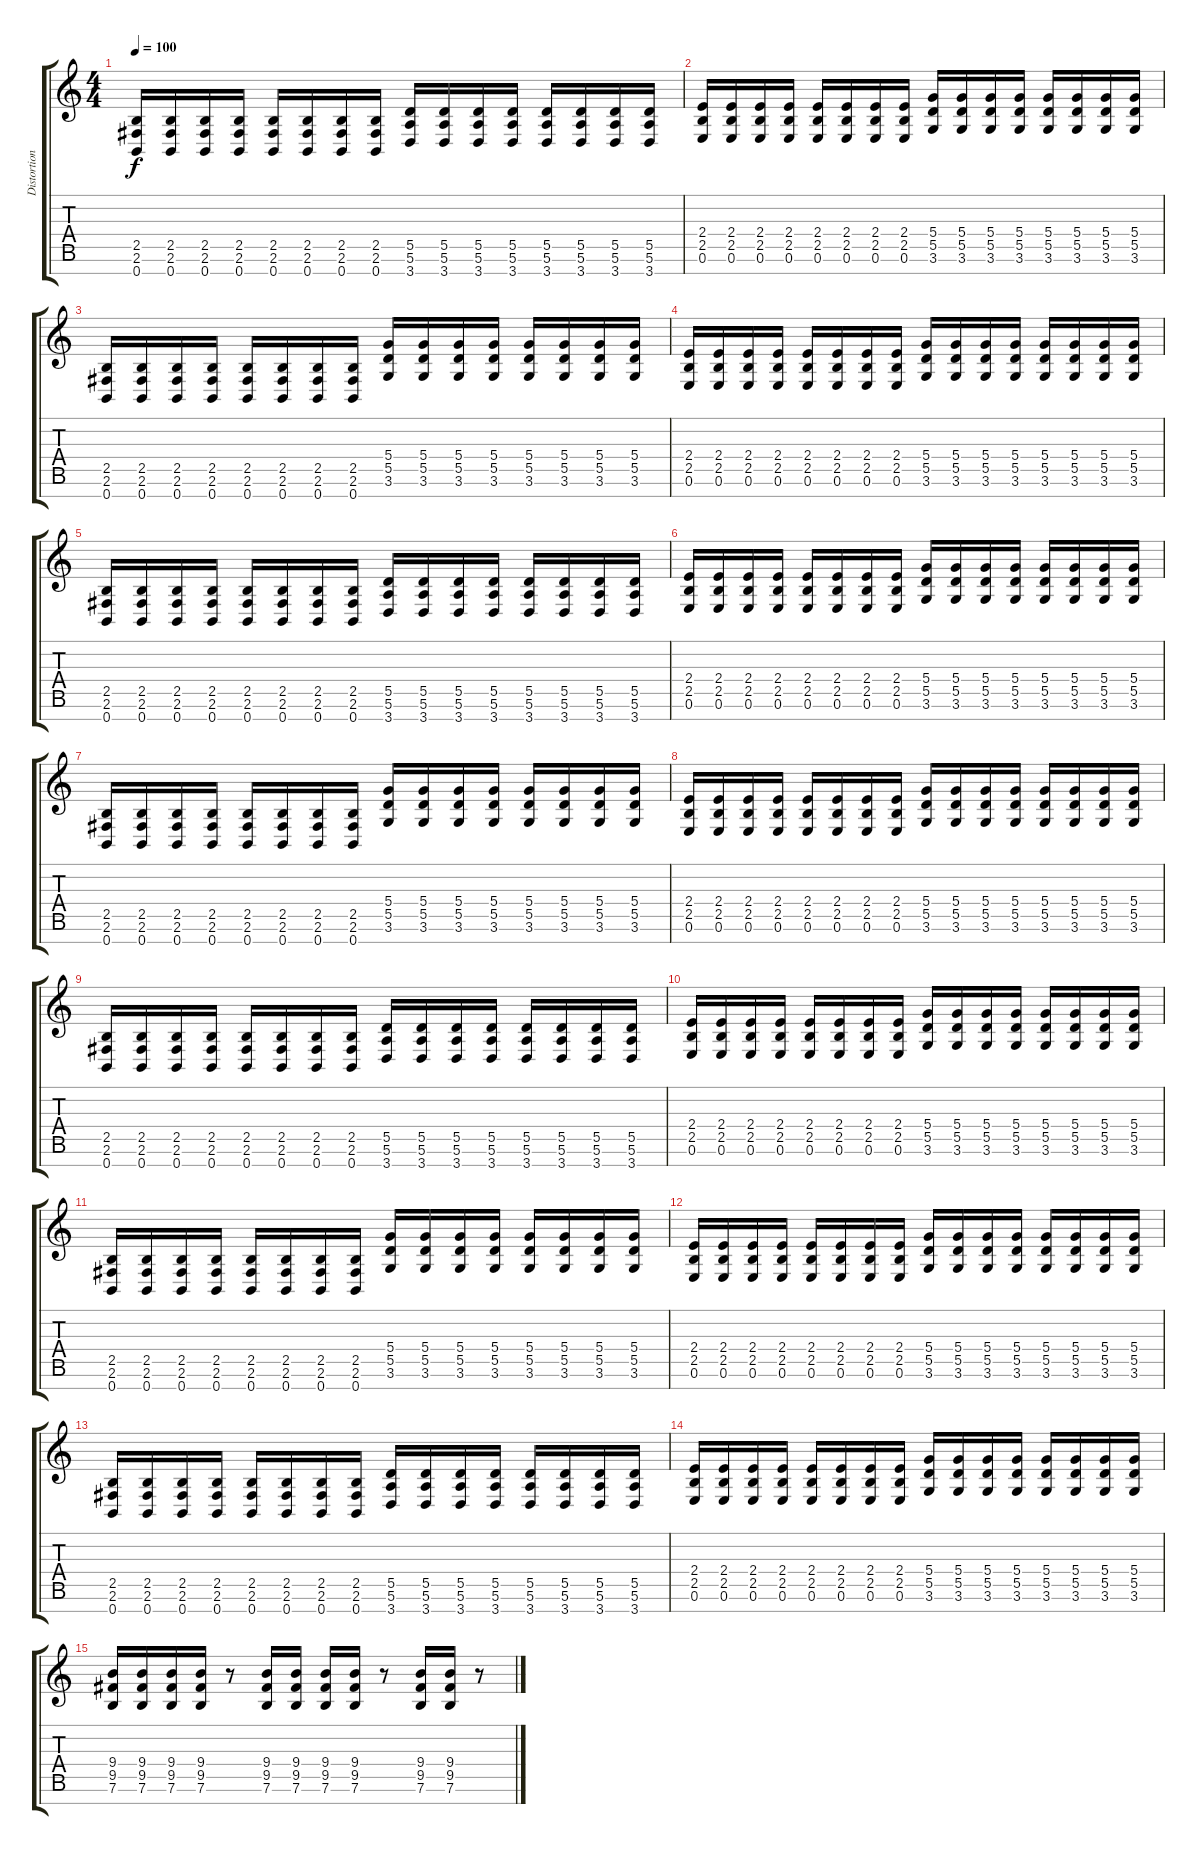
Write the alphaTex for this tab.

\track ("Distortion Guitar 2" "Distortion") {instrument distortionguitar}
\staff {score tabs}
\tuning (E4 B3 G3 D3 A2 E2 B1) {hide}
\ts (4 4)
\tempo 100
\clef g2
\ks c
(2.5 2.6 0.7).16{dy f} (2.5 2.6 0.7).16 (2.5 2.6 0.7).16 (2.5 2.6 0.7).16 (2.5 2.6 0.7).16 (2.5 2.6 0.7).16 (2.5 2.6 0.7).16 (2.5 2.6 0.7).16 (5.5 5.6 3.7).16 (5.5 5.6 3.7).16 (5.5 5.6 3.7).16 (5.5 5.6 3.7).16 (5.5 5.6 3.7).16 (5.5 5.6 3.7).16 (5.5 5.6 3.7).16 (5.5 5.6 3.7).16 |
(2.4 2.5 0.6).16 (2.4 2.5 0.6).16 (2.4 2.5 0.6).16 (2.4 2.5 0.6).16 (2.4 2.5 0.6).16 (2.4 2.5 0.6).16 (2.4 2.5 0.6).16 (2.4 2.5 0.6).16 (5.4 5.5 3.6).16 (5.4 5.5 3.6).16 (5.4 5.5 3.6).16 (5.4 5.5 3.6).16 (5.4 5.5 3.6).16 (5.4 5.5 3.6).16 (5.4 5.5 3.6).16 (5.4 5.5 3.6).16 |
(2.5 2.6 0.7).16 (2.5 2.6 0.7).16 (2.5 2.6 0.7).16 (2.5 2.6 0.7).16 (2.5 2.6 0.7).16 (2.5 2.6 0.7).16 (2.5 2.6 0.7).16 (2.5 2.6 0.7).16 (5.4 5.5 3.6).16 (5.4 5.5 3.6).16 (5.4 5.5 3.6).16 (5.4 5.5 3.6).16 (5.4 5.5 3.6).16 (5.4 5.5 3.6).16 (5.4 5.5 3.6).16 (5.4 5.5 3.6).16 |
(2.4 2.5 0.6).16 (2.4 2.5 0.6).16 (2.4 2.5 0.6).16 (2.4 2.5 0.6).16 (2.4 2.5 0.6).16 (2.4 2.5 0.6).16 (2.4 2.5 0.6).16 (2.4 2.5 0.6).16 (5.4 5.5 3.6).16 (5.4 5.5 3.6).16 (5.4 5.5 3.6).16 (5.4 5.5 3.6).16 (5.4 5.5 3.6).16 (5.4 5.5 3.6).16 (5.4 5.5 3.6).16 (5.4 5.5 3.6).16 |
(2.5 2.6 0.7).16 (2.5 2.6 0.7).16 (2.5 2.6 0.7).16 (2.5 2.6 0.7).16 (2.5 2.6 0.7).16 (2.5 2.6 0.7).16 (2.5 2.6 0.7).16 (2.5 2.6 0.7).16 (5.5 5.6 3.7).16 (5.5 5.6 3.7).16 (5.5 5.6 3.7).16 (5.5 5.6 3.7).16 (5.5 5.6 3.7).16 (5.5 5.6 3.7).16 (5.5 5.6 3.7).16 (5.5 5.6 3.7).16 |
(2.4 2.5 0.6).16 (2.4 2.5 0.6).16 (2.4 2.5 0.6).16 (2.4 2.5 0.6).16 (2.4 2.5 0.6).16 (2.4 2.5 0.6).16 (2.4 2.5 0.6).16 (2.4 2.5 0.6).16 (5.4 5.5 3.6).16 (5.4 5.5 3.6).16 (5.4 5.5 3.6).16 (5.4 5.5 3.6).16 (5.4 5.5 3.6).16 (5.4 5.5 3.6).16 (5.4 5.5 3.6).16 (5.4 5.5 3.6).16 |
(2.5 2.6 0.7).16 (2.5 2.6 0.7).16 (2.5 2.6 0.7).16 (2.5 2.6 0.7).16 (2.5 2.6 0.7).16 (2.5 2.6 0.7).16 (2.5 2.6 0.7).16 (2.5 2.6 0.7).16 (5.4 5.5 3.6).16 (5.4 5.5 3.6).16 (5.4 5.5 3.6).16 (5.4 5.5 3.6).16 (5.4 5.5 3.6).16 (5.4 5.5 3.6).16 (5.4 5.5 3.6).16 (5.4 5.5 3.6).16 |
(2.4 2.5 0.6).16 (2.4 2.5 0.6).16 (2.4 2.5 0.6).16 (2.4 2.5 0.6).16 (2.4 2.5 0.6).16 (2.4 2.5 0.6).16 (2.4 2.5 0.6).16 (2.4 2.5 0.6).16 (5.4 5.5 3.6).16 (5.4 5.5 3.6).16 (5.4 5.5 3.6).16 (5.4 5.5 3.6).16 (5.4 5.5 3.6).16 (5.4 5.5 3.6).16 (5.4 5.5 3.6).16 (5.4 5.5 3.6).16 |
(2.5 2.6 0.7).16 (2.5 2.6 0.7).16 (2.5 2.6 0.7).16 (2.5 2.6 0.7).16 (2.5 2.6 0.7).16 (2.5 2.6 0.7).16 (2.5 2.6 0.7).16 (2.5 2.6 0.7).16 (5.5 5.6 3.7).16 (5.5 5.6 3.7).16 (5.5 5.6 3.7).16 (5.5 5.6 3.7).16 (5.5 5.6 3.7).16 (5.5 5.6 3.7).16 (5.5 5.6 3.7).16 (5.5 5.6 3.7).16 |
(2.4 2.5 0.6).16 (2.4 2.5 0.6).16 (2.4 2.5 0.6).16 (2.4 2.5 0.6).16 (2.4 2.5 0.6).16 (2.4 2.5 0.6).16 (2.4 2.5 0.6).16 (2.4 2.5 0.6).16 (5.4 5.5 3.6).16 (5.4 5.5 3.6).16 (5.4 5.5 3.6).16 (5.4 5.5 3.6).16 (5.4 5.5 3.6).16 (5.4 5.5 3.6).16 (5.4 5.5 3.6).16 (5.4 5.5 3.6).16 |
(2.5 2.6 0.7).16 (2.5 2.6 0.7).16 (2.5 2.6 0.7).16 (2.5 2.6 0.7).16 (2.5 2.6 0.7).16 (2.5 2.6 0.7).16 (2.5 2.6 0.7).16 (2.5 2.6 0.7).16 (5.4 5.5 3.6).16 (5.4 5.5 3.6).16 (5.4 5.5 3.6).16 (5.4 5.5 3.6).16 (5.4 5.5 3.6).16 (5.4 5.5 3.6).16 (5.4 5.5 3.6).16 (5.4 5.5 3.6).16 |
(2.4 2.5 0.6).16 (2.4 2.5 0.6).16 (2.4 2.5 0.6).16 (2.4 2.5 0.6).16 (2.4 2.5 0.6).16 (2.4 2.5 0.6).16 (2.4 2.5 0.6).16 (2.4 2.5 0.6).16 (5.4 5.5 3.6).16 (5.4 5.5 3.6).16 (5.4 5.5 3.6).16 (5.4 5.5 3.6).16 (5.4 5.5 3.6).16 (5.4 5.5 3.6).16 (5.4 5.5 3.6).16 (5.4 5.5 3.6).16 |
(2.5 2.6 0.7).16 (2.5 2.6 0.7).16 (2.5 2.6 0.7).16 (2.5 2.6 0.7).16 (2.5 2.6 0.7).16 (2.5 2.6 0.7).16 (2.5 2.6 0.7).16 (2.5 2.6 0.7).16 (5.5 5.6 3.7).16 (5.5 5.6 3.7).16 (5.5 5.6 3.7).16 (5.5 5.6 3.7).16 (5.5 5.6 3.7).16 (5.5 5.6 3.7).16 (5.5 5.6 3.7).16 (5.5 5.6 3.7).16 |
(2.4 2.5 0.6).16 (2.4 2.5 0.6).16 (2.4 2.5 0.6).16 (2.4 2.5 0.6).16 (2.4 2.5 0.6).16 (2.4 2.5 0.6).16 (2.4 2.5 0.6).16 (2.4 2.5 0.6).16 (5.4 5.5 3.6).16 (5.4 5.5 3.6).16 (5.4 5.5 3.6).16 (5.4 5.5 3.6).16 (5.4 5.5 3.6).16 (5.4 5.5 3.6).16 (5.4 5.5 3.6).16 (5.4 5.5 3.6).16 |
(9.4 9.5 7.6).16 (9.4 9.5 7.6).16 (9.4 9.5 7.6).16 (9.4 9.5 7.6).16 r.8 (9.4 9.5 7.6).16 (9.4 9.5 7.6).16 (9.4 9.5 7.6).16 (9.4 9.5 7.6).16 r.8 (9.4 9.5 7.6).16 (9.4 9.5 7.6).16 r.8
